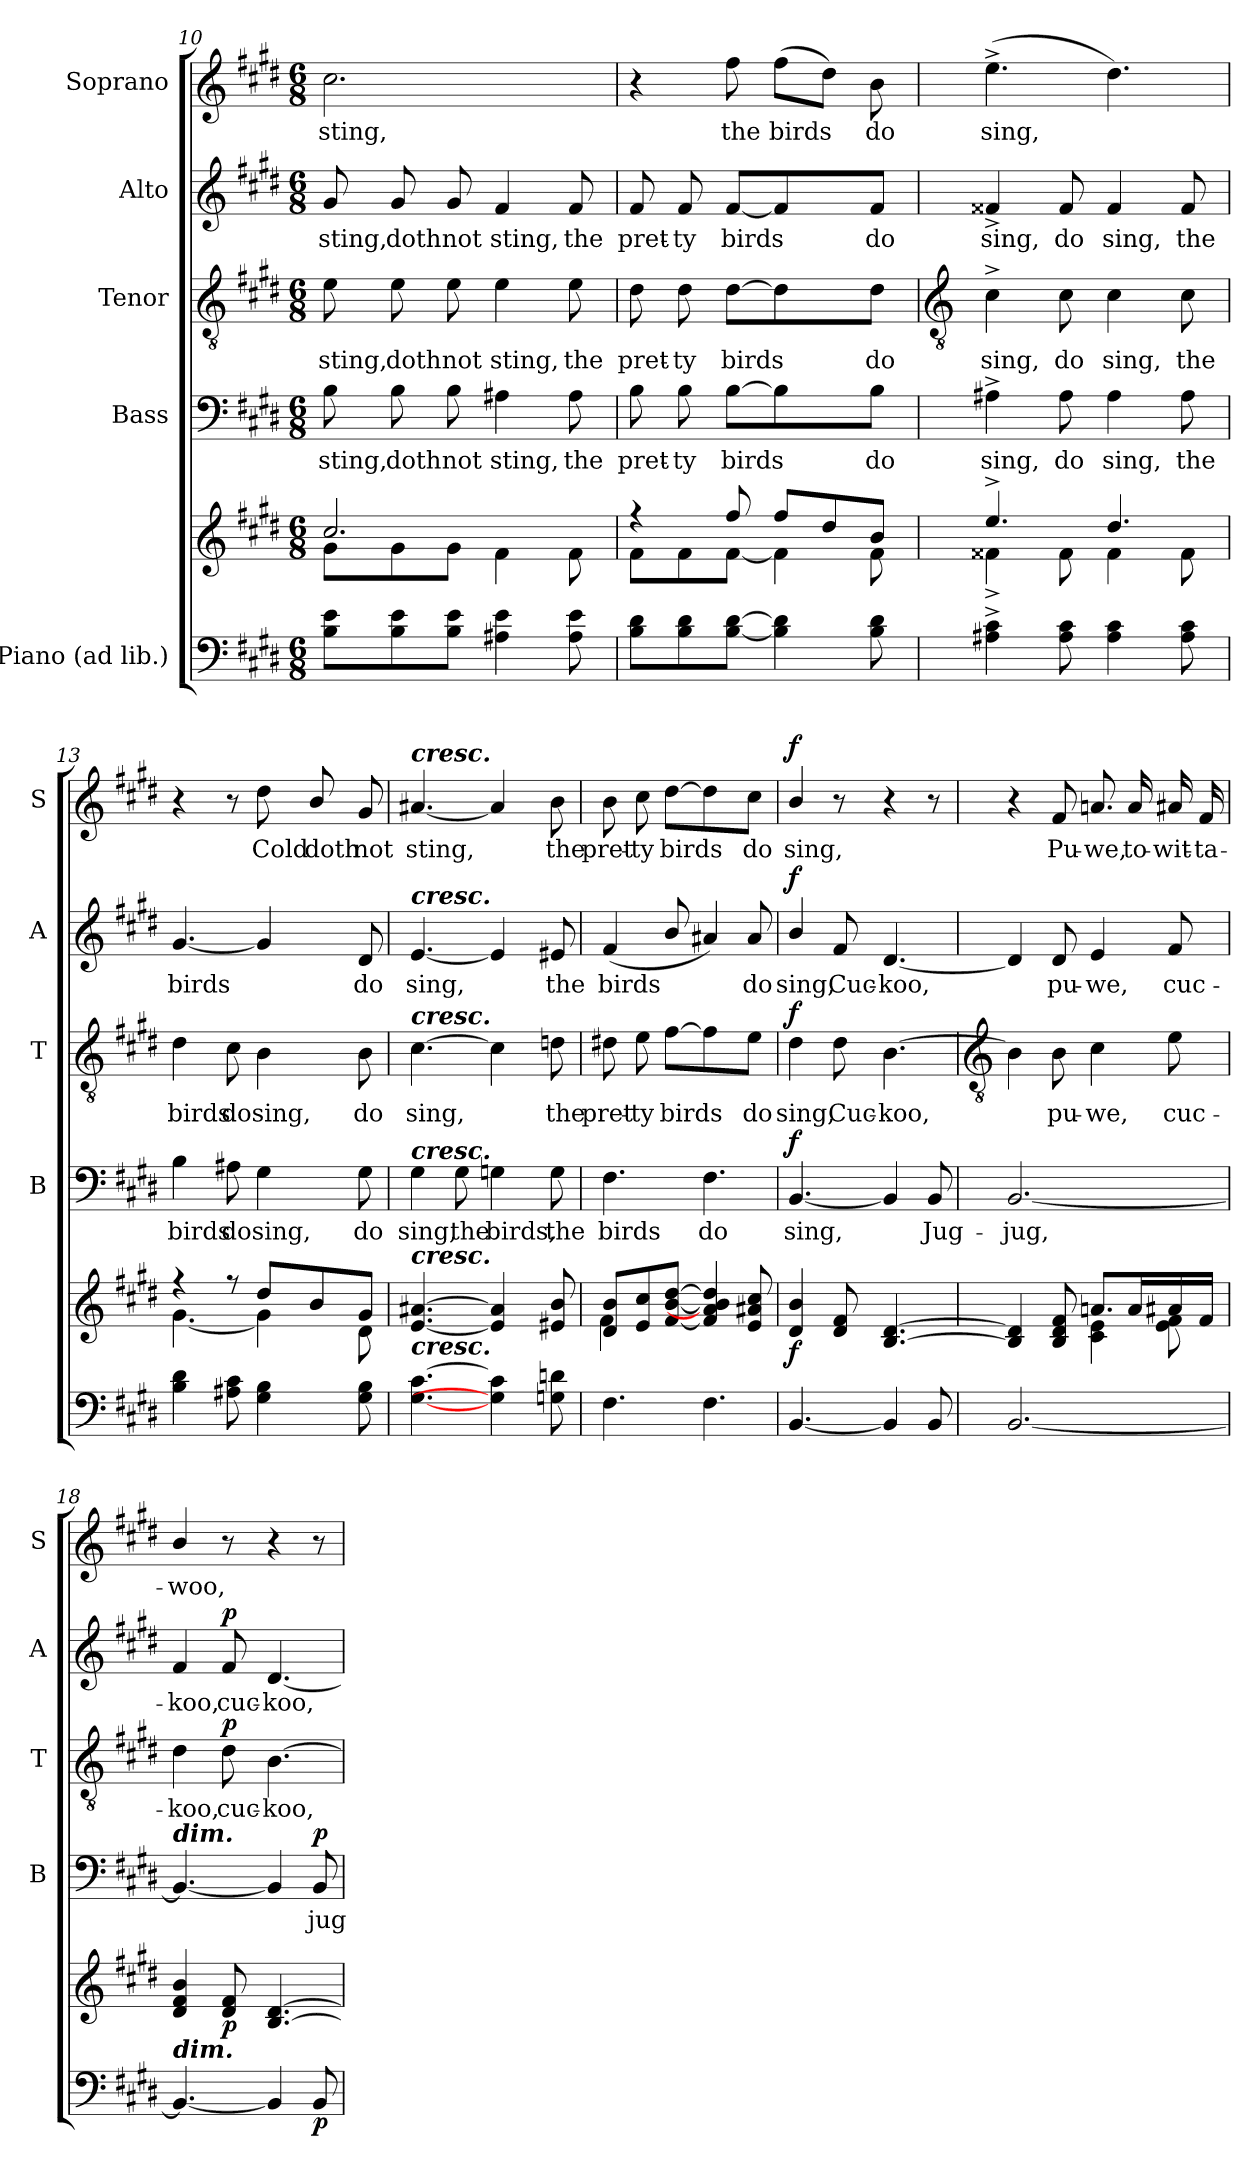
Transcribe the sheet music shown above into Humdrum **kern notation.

**kern	**kern	**dynam	**kern	**text	**dynam	**kern	**text	**dynam	**kern	**text	**dynam	**kern	**text	**dynam
*part5	*part5	*part5	*part4	*part4	*part4	*part3	*part3	*part3	*part2	*part2	*part2	*part1	*part1	*part1
*staff6	*staff5	*staff5/6	*staff4	*staff4	*staff4	*staff3	*staff3	*staff3	*staff2	*staff2	*staff2	*staff1	*staff1	*staff1
*I"Piano (ad lib.)	*	*	*I"Bass	*	*	*I"Tenor	*	*	*I"Alto	*	*	*I"Soprano	*	*
*	*	*	*I'B	*	*	*I'T	*	*	*I'A	*	*	*I'S	*	*
*clefF4	*clefG2	*	*clefF4	*	*	*clefGv2	*	*	*clefG2	*	*	*clefG2	*	*
*k[f#c#g#d#]	*k[f#c#g#d#]	*	*k[f#c#g#d#]	*	*	*k[f#c#g#d#]	*	*	*k[f#c#g#d#]	*	*	*k[f#c#g#d#]	*	*
*E:	*E:	*	*E:	*	*	*E:	*	*	*E:	*	*	*E:	*	*
*M6/8	*M6/8	*	*M6/8	*	*	*M6/8	*	*	*M6/8	*	*	*M6/8	*	*
=10	=10	=10	=10	=10	=10	=10	=10	=10	=10	=10	=10	=10	=10	=10
*	*^	*	*	*	*	*	*	*	*	*	*	*	*	*
!	!	!	!	!	!LO:LY:b	!	!	!LO:LY:b	!	!	!LO:LY:b	!	!	!LO:LY:b	!
8B\ 8e\L	2.cc#/	8g#\L	.	8B	sting,	.	8e	sting,	.	8g#	sting,	.	2.cc#	sting,	.
!	!	!	!	!	!LO:LY:b	!	!	!LO:LY:b	!	!	!LO:LY:b	!	!	!	!
8B\ 8e\	.	8g#\	.	8B	doth	.	8e	doth	.	8g#	doth	.	.	.	.
!	!	!	!	!	!LO:LY:b	!	!	!LO:LY:b	!	!	!LO:LY:b	!	!	!	!
8B\ 8e\J	.	8g#\J	.	8B	not	.	8e	not	.	8g#	not	.	.	.	.
!	!	!	!	!	!LO:LY:b	!	!	!LO:LY:b	!	!	!LO:LY:b	!	!	!	!
4A#X\ 4e\	.	4f#\	.	4A#X	sting,	.	4e	sting,	.	4f#	sting,	.	.	.	.
!	!	!	!	!	!LO:LY:b	!	!	!LO:LY:b	!	!	!LO:LY:b	!	!	!	!
8A#\ 8e\	.	8f#\	.	8A#	the	.	8e	the	.	8f#	the	.	.	.	.
=11	=11	=11	=11	=11	=11	=11	=11	=11	=11	=11	=11	=11	=11	=11	=11
!	!	!	!	!	!LO:LY:b	!	!	!LO:LY:b	!	!	!LO:LY:b	!	!	!	!
8B\ 8d#\L	4r	8f#\L	.	8B	pret-	.	8d#	pret-	.	8f#	pret-	.	4r	.	.
!	!	!	!	!	!LO:LY:b	!	!	!LO:LY:b	!	!	!LO:LY:b	!	!	!	!
8B\ 8d#\	.	8f#\	.	8B	-ty	.	8d#	-ty	.	8f#	-ty	.	.	.	.
!	!	!	!	!	!LO:LY:b	!	!	!LO:LY:b	!	!	!LO:LY:b	!	!	!LO:LY:b	!
[8B\ [8d#\J	8ff#/	[8f#\J	.	[8BL	birds	.	[8d#L	birds	.	[8f#L	birds	.	8ff#	the	.
!	!	!	!	!	!	!	!	!	!	!	!	!	!	!LO:LY:b	!
4B\] 4d#\]	8ff#/L	4f#\]	.	4B]	.	.	4d#]	.	.	4f#]	.	.	(>8ff#L	birds	.
.	8dd#/	.	.	.	.	.	.	.	.	.	.	.	8dd#J)	.	.
!	!	!	!	!	!LO:LY:b	!	!	!LO:LY:b	!	!	!LO:LY:b	!	!	!LO:LY:b	!
8B\ 8d#\	8b/J	8f#\	.	8BJ	do	.	8d#J	do	.	8f#J	do	.	8b	do	.
!!LO:LB:g=z
=12	=12	=12	=12	=12	=12	=12	=12	=12	=12	=12	=12	=12	=12	=12	=12
*	*	*	*	*	*	*	*clefGv2	*	*	*	*	*	*	*	*
!	!	!	!	!	!LO:LY:b	!	!	!LO:LY:b	!	!	!LO:LY:b	!	!	!LO:LY:b	!
4A#X^ 4c#^	4.ee^/	4f##X^\	.	4A#X^	sing,	.	4c#^	sing,	.	4f##X^	sing,	.	(>4.ee^	sing,	.
!	!	!	!	!	!LO:LY:b	!	!	!LO:LY:b	!	!	!LO:LY:b	!	!	!	!
8A# 8c#	.	8f##\	.	8A#	do	.	8c#	do	.	8f##	do	.	.	.	.
!	!	!	!	!	!LO:LY:b	!	!	!LO:LY:b	!	!	!LO:LY:b	!	!	!	!
4A# 4c#	4.dd#/	4f##\	.	4A#	sing,	.	4c#	sing,	.	4f##	sing,	.	4.dd#)	.	.
!	!	!	!	!	!LO:LY:b	!	!	!LO:LY:b	!	!	!LO:LY:b	!	!	!	!
8A# 8c#	.	8f##\	.	8A#	the	.	8c#	the	.	8f##	the	.	.	.	.
=13	=13	=13	=13	=13	=13	=13	=13	=13	=13	=13	=13	=13	=13	=13	=13
!	!	!	!	!	!LO:LY:b	!	!	!LO:LY:b	!	!	!LO:LY:b	!	!	!	!
4B 4d#	4r	[4.g#\	.	4B	birds	.	4d#	birds	.	[4.g#	birds	.	4r	.	.
!	!	!	!	!	!LO:LY:b	!	!	!LO:LY:b	!	!	!	!	!	!	!
8A#X 8c#	8r	.	.	8A#X	do	.	8c#	do	.	.	.	.	8r	.	.
!	!	!	!	!	!LO:LY:b	!	!	!LO:LY:b	!	!	!	!	!	!LO:LY:b	!
4G# 4B	8dd#/L	4g#\]	.	4G#	sing,	.	4B	sing,	.	4g#]	.	.	8dd#	Cold	.
!	!	!	!	!	!	!	!	!	!	!	!	!	!	!LO:LY:b	!
.	8b/	.	.	.	.	.	.	.	.	.	.	.	8b/	doth	.
!	!	!	!	!	!LO:LY:b	!	!	!LO:LY:b	!	!	!LO:LY:b	!	!	!LO:LY:b	!
8G# 8B	8g#/J	8d#\	.	8G#	do	.	8B	do	.	8d#	do	.	8g#	not	.
=14	=14	=14	=14	=14	=14	=14	=14	=14	=14	=14	=14	=14	=14	=14	=14
!	!	!	!	!	!	!	!	!	!	!	!	!	!LO:TX:a:Bi:t=cresc.	!	!
!	!	!	!	!	!	!	!	!	!	!LO:TX:a:Bi:t=cresc.	!	!	!	!	!
!	!	!	!	!	!	!	!LO:TX:a:Bi:t=cresc.	!	!	!	!	!	!	!	!
!	!	!	!	!LO:TX:a:Bi:t=cresc.	!	!	!	!	!	!	!	!	!	!	!
!	!LO:TX:a:Bi:t=cresc.	!	!	!	!	!	!	!	!	!	!	!	!	!	!
!LO:TX:a:Bi:t=cresc.	!	!	!	!	!	!	!	!	!	!	!	!	!	!	!
!	!	!	!	!	!LO:LY:b	!	!	!LO:LY:b	!	!	!LO:LY:b	!	!	!LO:LY:b	!
[4.G# [4.c#	[4.e/ [4.a#X/	2ryy	.	4G#	sing,	.	[4.c#	sing,	.	[4.e	sing,	.	[4.a#X	sting,	.
!	!	!	!	!	!LO:LY:b	!	!	!	!	!	!	!	!	!	!
.	.	.	.	8G#	the	.	.	.	.	.	.	.	.	.	.
!	!	!	!	!	!LO:LY:b	!	!	!	!	!	!	!	!	!	!
4G] 4c#]	4e/] 4a#/]	.	.	4Gn	birds,	.	4c#]	.	.	4e]	.	.	4a#]	.	.
.	.	8ryy	.	.	.	.	.	.	.	.	.	.	.	.	.
!	!	!	!	!	!LO:LY:b	!	!	!LO:LY:b	!	!	!LO:LY:b	!	!	!LO:LY:b	!
8G 8dn	8e#X/ 8b/	8ryy	.	8G	the	.	8dn	the	.	8e#X	the	.	8b	the	.
=15	=15	=15	=15	=15	=15	=15	=15	=15	=15	=15	=15	=15	=15	=15	=15
!	!	!	!	!	!LO:LY:b	!	!	!LO:LY:b	!	!	!LO:LY:b	!	!	!LO:LY:b	!
4.F#	8d#/ 8b/L	4f#\	.	4.F#	birds	.	8d#X	pret-	.	(<4f#	birds	.	8b	pret-	.
!	!	!	!	!	!	!	!	!LO:LY:b	!	!	!	!	!	!LO:LY:b	!
.	8e/ 8cc#/	.	.	.	.	.	8e	-ty	.	.	.	.	8cc#	-ty	.
!	!	!	!	!	!	!	!	!LO:LY:b	!	!	!	!	!	!LO:LY:b	!
.	[8f#/ [8b/ [8dd#/J	2ryy	.	.	.	.	[8f#L	birds	.	8b/	.	.	[8dd#L	birds	.
!	!	!	!	!	!LO:LY:b	!	!	!	!	!	!	!	!	!	!
4.F#	4f#/] 4a#/] 4b/] 4dd#/]	.	.	4.F#	do	.	4f#]	.	.	4a#X)	.	.	4dd#]	.	.
!	!	!	!	!	!	!	!	!LO:LY:b	!	!	!LO:LY:b	!	!	!LO:LY:b	!
.	8e/ 8a#/ 8cc#/	.	.	.	.	.	8eJ	do	.	8a#	do	.	8cc#J	do	.
=16	=16	=16	=16	=16	=16	=16	=16	=16	=16	=16	=16	=16	=16	=16	=16
!	!	!	!LO:DY:b	!	!LO:LY:b	!LO:DY:b	!	!LO:LY:b	!LO:DY:b	!	!LO:LY:b	!LO:DY:b	!	!LO:LY:b	!LO:DY:b
[4.BB	4d#/ 4b/	2.ryy	f	[4.BB	sing,	f	4d#	sing,	f	4b/	sing,	f	4b/	sing,	f
!	!	!	!	!	!	!	!	!LO:LY:b	!	!	!LO:LY:b	!	!	!	!
.	8d#/ 8f#/	.	.	.	.	.	8d#	Cuc-	.	8f#	Cuc-	.	8r	.	.
!	!	!	!	!	!	!	!	!LO:LY:b	!	!	!LO:LY:b	!	!	!	!
4BB]	[4.B/ [4.d#/	.	.	4BB]	.	.	[4.B	-koo,	.	[4.d#	-koo,	.	4r	.	.
!	!	!	!	!	!LO:LY:b	!	!	!	!	!	!	!	!	!	!
8BB	.	.	.	8BB	Jug-	.	.	.	.	.	.	.	8r	.	.
!!LO:LB:g=z
=17	=17	=17	=17	=17	=17	=17	=17	=17	=17	=17	=17	=17	=17	=17	=17
*	*	*	*	*	*	*	*clefGv2	*	*	*	*	*	*	*	*
!	!	!	!	!	!LO:LY:b	!	!	!	!	!	!	!	!	!	!
[2.BB	4B/] 4d#/]	4.ryy	.	[2.BB	-jug,	.	4B]	.	.	4d#]	.	.	4r	.	.
!	!	!	!	!	!	!	!	!LO:LY:b	!	!	!LO:LY:b	!	!	!LO:LY:b	!
.	8B/ 8d#/ 8f#/	.	.	.	.	.	8B	pu-	.	8d#	pu-	.	8f#	Pu-	.
!	!	!	!	!	!	!	!	!LO:LY:b	!	!	!LO:LY:b	!	!	!LO:LY:b	!
.	8.an/L	4c#\ 4e\	.	.	.	.	4c#	-we,	.	4e	-we,	.	8.an	-we,	.
!	!	!	!	!	!	!	!	!	!	!	!	!	!	!LO:LY:b	!
.	16a/L	.	.	.	.	.	.	.	.	.	.	.	16a	to-	.
!	!	!	!	!	!	!	!	!LO:LY:b	!	!	!LO:LY:b	!	!	!LO:LY:b	!
.	16a#X/	8e\ 8f#\	.	.	.	.	8e	cuc-	.	8f#	cuc-	.	16a#X	-wit-	.
!	!	!	!	!	!	!	!	!	!	!	!	!	!	!LO:LY:b	!
.	16f#/JJ	.	.	.	.	.	.	.	.	.	.	.	16f#	-ta-	.
=18	=18	=18	=18	=18	=18	=18	=18	=18	=18	=18	=18	=18	=18	=18	=18
!	!	!	!	!LO:TX:a:Bi:t=dim.	!	!	!	!	!	!	!	!	!	!	!
!LO:TX:a:Bi:t=dim.	!	!	!	!	!	!	!	!	!	!	!	!	!	!	!
!	!	!	!	!	!	!	!	!LO:LY:b	!	!	!LO:LY:b	!	!	!LO:LY:b	!
4.BB_	4d#/ 4f#/ 4b/	2.ryy	.	4.BB_	.	.	4d#	-koo,	.	4f#	-koo,	.	4b/	-woo,	.
!	!	!	!LO:DY:b	!	!	!	!	!LO:LY:b	!LO:DY:b	!	!LO:LY:b	!LO:DY:b	!	!	!
.	8d#/ 8f#/	.	p	.	.	.	8d#	cuc-	p	8f#	cuc-	p	8r	.	.
!	!	!	!	!	!	!	!	!LO:LY:b	!	!	!LO:LY:b	!	!	!	!
4BB]	[4.B/ [4.d#/	.	.	4BB]	.	.	[4.B	-koo,	.	[4.d#	-koo,	.	4r	.	.
!	!	!	!LO:DY:b=2	!	!LO:LY:b	!LO:DY:b	!	!	!	!	!	!	!	!	!
8BB	.	.	p	8BB	jug-	p	.	.	.	.	.	.	8r	.	.
*	*v	*v	*	*	*	*	*	*	*	*	*	*	*	*	*
=	=	=	=	=	=	=	=	=	=	=	=	=	=	=
*-	*-	*-	*-	*-	*-	*-	*-	*-	*-	*-	*-	*-	*-	*-
